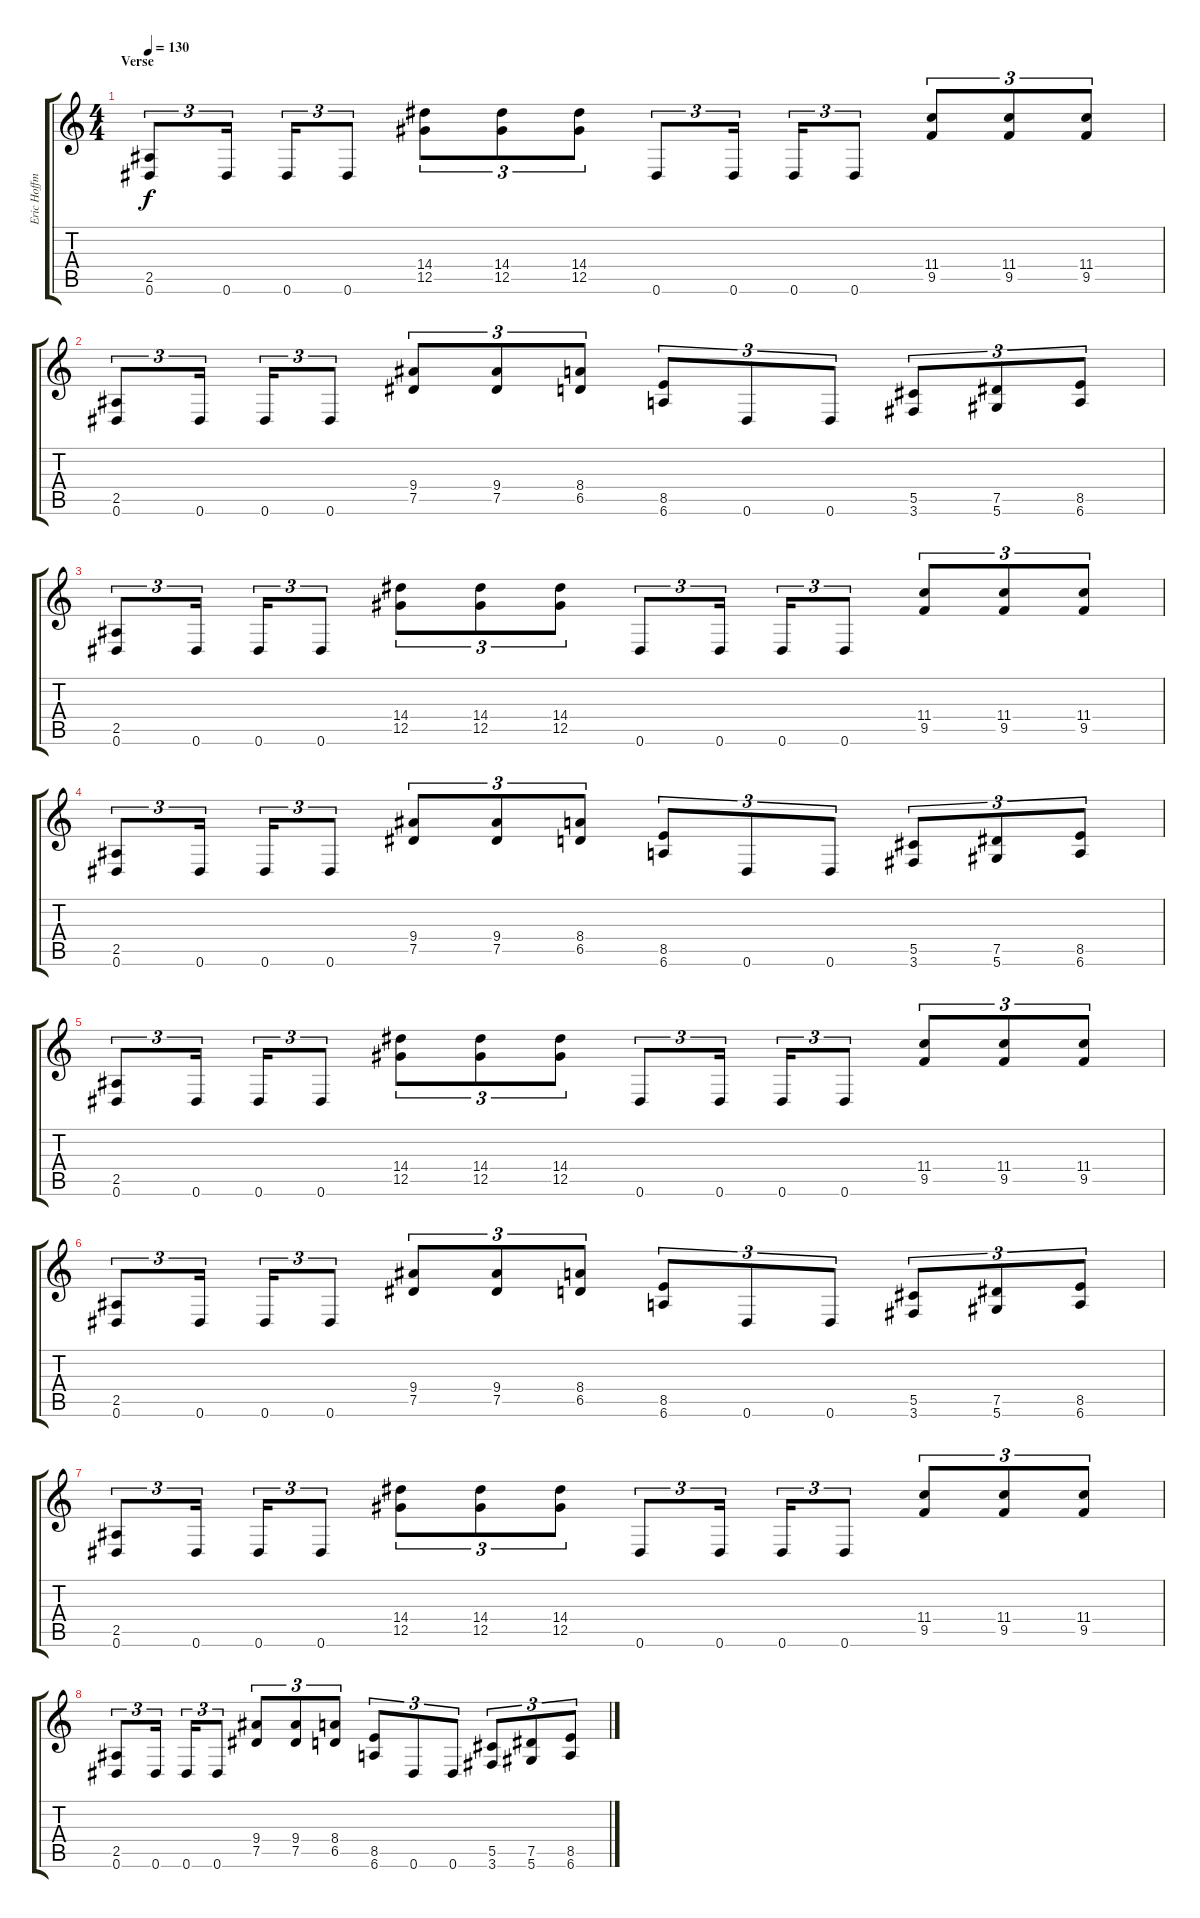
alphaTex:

\track ("Eric Hoffman" "Eric Hoffm") {instrument distortionguitar}
\staff {score tabs}
\tuning (Eb4 Bb3 Gb3 Db3 Ab2 Eb2) {hide}
\ts (4 4)
\section ("" "Verse")
\tempo 130
\clef g2
\ks c
(2.5 0.6).8{tu (3 2) dy f} 0.6.16{tu (3 2)} 0.6.16{tu (3 2)} 0.6.8{tu (3 2)} (14.4 12.5).8{tu (3 2)} (14.4 12.5).8{tu (3 2)} (14.4 12.5).8{tu (3 2)} 0.6.8{tu (3 2)} 0.6.16{tu (3 2)} 0.6.16{tu (3 2)} 0.6.8{tu (3 2)} (11.4 9.5).8{tu (3 2)} (11.4 9.5).8{tu (3 2)} (11.4 9.5).8{tu (3 2)} |
(2.5 0.6).8{tu (3 2)} 0.6.16{tu (3 2)} 0.6.16{tu (3 2)} 0.6.8{tu (3 2)} (9.4 7.5).8{tu (3 2)} (9.4 7.5).8{tu (3 2)} (8.4 6.5).8{tu (3 2)} (8.5 6.6).8{tu (3 2)} 0.6.8{tu (3 2)} 0.6.8{tu (3 2)} (5.5 3.6).8{tu (3 2)} (7.5 5.6).8{tu (3 2)} (8.5 6.6).8{tu (3 2)} |
(2.5 0.6).8{tu (3 2)} 0.6.16{tu (3 2)} 0.6.16{tu (3 2)} 0.6.8{tu (3 2)} (14.4 12.5).8{tu (3 2)} (14.4 12.5).8{tu (3 2)} (14.4 12.5).8{tu (3 2)} 0.6.8{tu (3 2)} 0.6.16{tu (3 2)} 0.6.16{tu (3 2)} 0.6.8{tu (3 2)} (11.4 9.5).8{tu (3 2)} (11.4 9.5).8{tu (3 2)} (11.4 9.5).8{tu (3 2)} |
(2.5 0.6).8{tu (3 2)} 0.6.16{tu (3 2)} 0.6.16{tu (3 2)} 0.6.8{tu (3 2)} (9.4 7.5).8{tu (3 2)} (9.4 7.5).8{tu (3 2)} (8.4 6.5).8{tu (3 2)} (8.5 6.6).8{tu (3 2)} 0.6.8{tu (3 2)} 0.6.8{tu (3 2)} (5.5 3.6).8{tu (3 2)} (7.5 5.6).8{tu (3 2)} (8.5 6.6).8{tu (3 2)} |
(2.5 0.6).8{tu (3 2)} 0.6.16{tu (3 2)} 0.6.16{tu (3 2)} 0.6.8{tu (3 2)} (14.4 12.5).8{tu (3 2)} (14.4 12.5).8{tu (3 2)} (14.4 12.5).8{tu (3 2)} 0.6.8{tu (3 2)} 0.6.16{tu (3 2)} 0.6.16{tu (3 2)} 0.6.8{tu (3 2)} (11.4 9.5).8{tu (3 2)} (11.4 9.5).8{tu (3 2)} (11.4 9.5).8{tu (3 2)} |
(2.5 0.6).8{tu (3 2)} 0.6.16{tu (3 2)} 0.6.16{tu (3 2)} 0.6.8{tu (3 2)} (9.4 7.5).8{tu (3 2)} (9.4 7.5).8{tu (3 2)} (8.4 6.5).8{tu (3 2)} (8.5 6.6).8{tu (3 2)} 0.6.8{tu (3 2)} 0.6.8{tu (3 2)} (5.5 3.6).8{tu (3 2)} (7.5 5.6).8{tu (3 2)} (8.5 6.6).8{tu (3 2)} |
(2.5 0.6).8{tu (3 2)} 0.6.16{tu (3 2)} 0.6.16{tu (3 2)} 0.6.8{tu (3 2)} (14.4 12.5).8{tu (3 2)} (14.4 12.5).8{tu (3 2)} (14.4 12.5).8{tu (3 2)} 0.6.8{tu (3 2)} 0.6.16{tu (3 2)} 0.6.16{tu (3 2)} 0.6.8{tu (3 2)} (11.4 9.5).8{tu (3 2)} (11.4 9.5).8{tu (3 2)} (11.4 9.5).8{tu (3 2)} |
(2.5 0.6).8{tu (3 2)} 0.6.16{tu (3 2)} 0.6.16{tu (3 2)} 0.6.8{tu (3 2)} (9.4 7.5).8{tu (3 2)} (9.4 7.5).8{tu (3 2)} (8.4 6.5).8{tu (3 2)} (8.5 6.6).8{tu (3 2)} 0.6.8{tu (3 2)} 0.6.8{tu (3 2)} (5.5 3.6).8{tu (3 2)} (7.5 5.6).8{tu (3 2)} (8.5 6.6).8{tu (3 2)}
